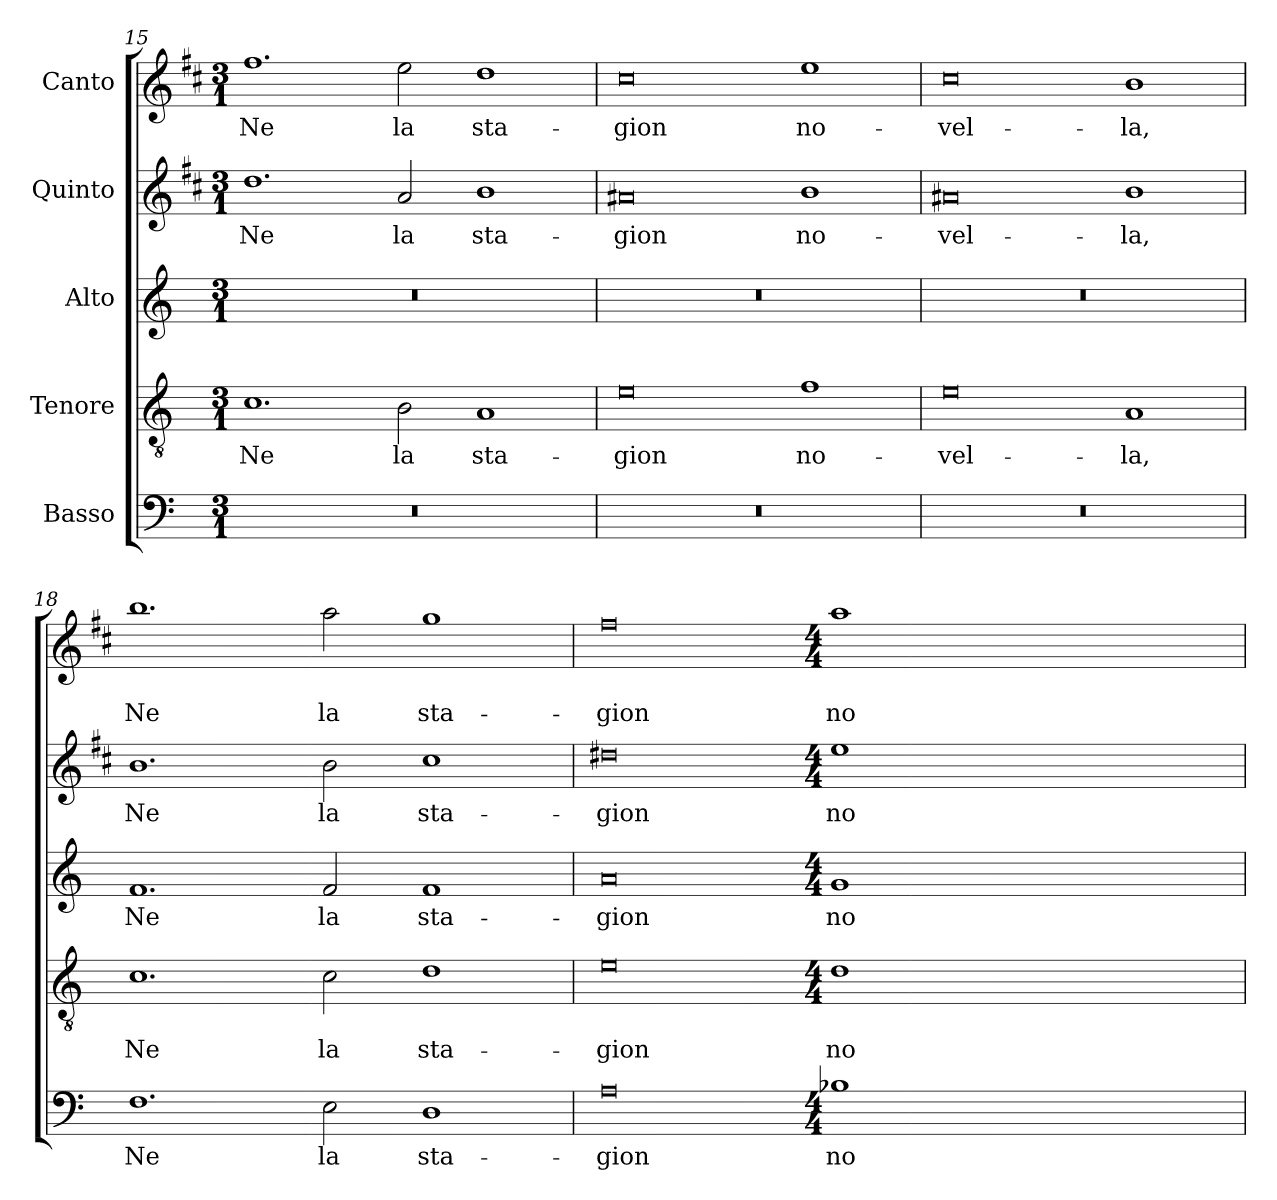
**kern	**text	**kern	**text	**text	**kern	**text	**kern	**text	**kern	**text	**text
*part5	*part5	*part4	*part4	*part4	*part3	*part3	*part2	*part2	*part1	*part1	*part1
*staff5	*staff5	*staff4	*staff4	*staff4	*staff3	*staff3	*staff2	*staff2	*staff1	*staff1	*staff1
*I"Basso	*	*I"Tenore	*	*	*I"Alto	*	*I"Quinto	*	*I"Canto	*	*
*clefF4	*	*clefGv2	*	*	*clefG2	*	*clefG2	*	*clefG2	*	*
*	*	*	*	*	*	*	*ITrd1c2	*	*ITrd1c2	*	*
*k[]	*	*k[]	*	*	*k[]	*	*k[]	*	*k[]	*	*
*C:	*	*C:	*	*	*C:	*	*C:	*	*C:	*	*
*M3/1	*	*M3/1	*	*	*M3/1	*	*M3/1	*	*M3/1	*	*
=15	=15	=15	=15	=15	=15	=15	=15	=15	=15	=15	=15
!	!	!	!LO:LY:b	!	!	!	!	!LO:LY:b	!	!LO:LY:b	!
0.r	.	1.c	Ne	.	0.r	.	1.cc	Ne	1.ee	Ne	.
!	!	!	!LO:LY:b	!	!	!	!	!LO:LY:b	!	!LO:LY:b	!
.	.	2B	la	.	.	.	2g	la	2dd	la	.
!	!	!	!LO:LY:b	!	!	!	!	!LO:LY:b	!	!LO:LY:b	!
.	.	1A	sta-	.	.	.	1a	sta-	1cc	sta-	.
=16	=16	=16	=16	=16	=16	=16	=16	=16	=16	=16	=16
!	!	!	!LO:LY:b	!	!	!	!	!LO:LY:b	!	!LO:LY:b	!
0.r	.	0e	-gion	.	0.r	.	0g#X	-gion	0b	-gion	.
!	!	!	!LO:LY:b	!	!	!	!	!LO:LY:b	!	!LO:LY:b	!
.	.	1f	no-	.	.	.	1a	no-	1dd	no-	.
=17	=17	=17	=17	=17	=17	=17	=17	=17	=17	=17	=17
!	!	!	!LO:LY:b	!	!	!	!	!LO:LY:b	!	!LO:LY:b	!
0.r	.	0e	-vel-	.	0.r	.	0g#X	-vel-	0b	-vel-	.
!	!	!	!LO:LY:b	!	!	!	!	!LO:LY:b	!	!LO:LY:b	!
.	.	1A	-la,	.	.	.	1a	-la,	1a	-la,	.
=18	=18	=18	=18	=18	=18	=18	=18	=18	=18	=18	=18
!	!LO:LY:b	!	!	!LO:LY:b	!	!LO:LY:b	!	!LO:LY:b	!	!	!LO:LY:b
1.F	Ne	1.c	.	Ne	1.f	Ne	1.a	Ne	1.aa	.	Ne
!	!LO:LY:b	!	!	!LO:LY:b	!	!LO:LY:b	!	!LO:LY:b	!	!	!LO:LY:b
2E	la	2c	.	la	2f	la	2a	la	2gg	.	la
!	!LO:LY:b	!	!	!LO:LY:b	!	!LO:LY:b	!	!LO:LY:b	!	!	!LO:LY:b
1D	sta-	1d	.	sta-	1f	sta-	1b	sta-	1ff	.	sta-
=19	=19	=19	=19	=19	=19	=19	=19	=19	=19	=19	=19
!	!LO:LY:b	!	!	!LO:LY:b	!	!LO:LY:b	!	!LO:LY:b	!	!	!LO:LY:b
0A	-gion	0e	.	-gion	0a	-gion	0cc#X	-gion	0ee	.	-gion
!	!LO:LY:b	!	!	!LO:LY:b	!	!LO:LY:b	!	!LO:LY:b	!	!	!LO:LY:b
1B-X	no-	1d	.	no-	1g	no-	1dd	no-	1gg	.	no-
*M4/4	*	*M4/4	*	*	*M4/4	*	*M4/4	*	*M4/4	*	*
*met(c)	*	*met(c)	*	*	*met(c)	*	*met(c)	*	*met(c)	*	*
=	=	=	=	=	=	=	=	=	=	=	=
*-	*-	*-	*-	*-	*-	*-	*-	*-	*-	*-	*-
